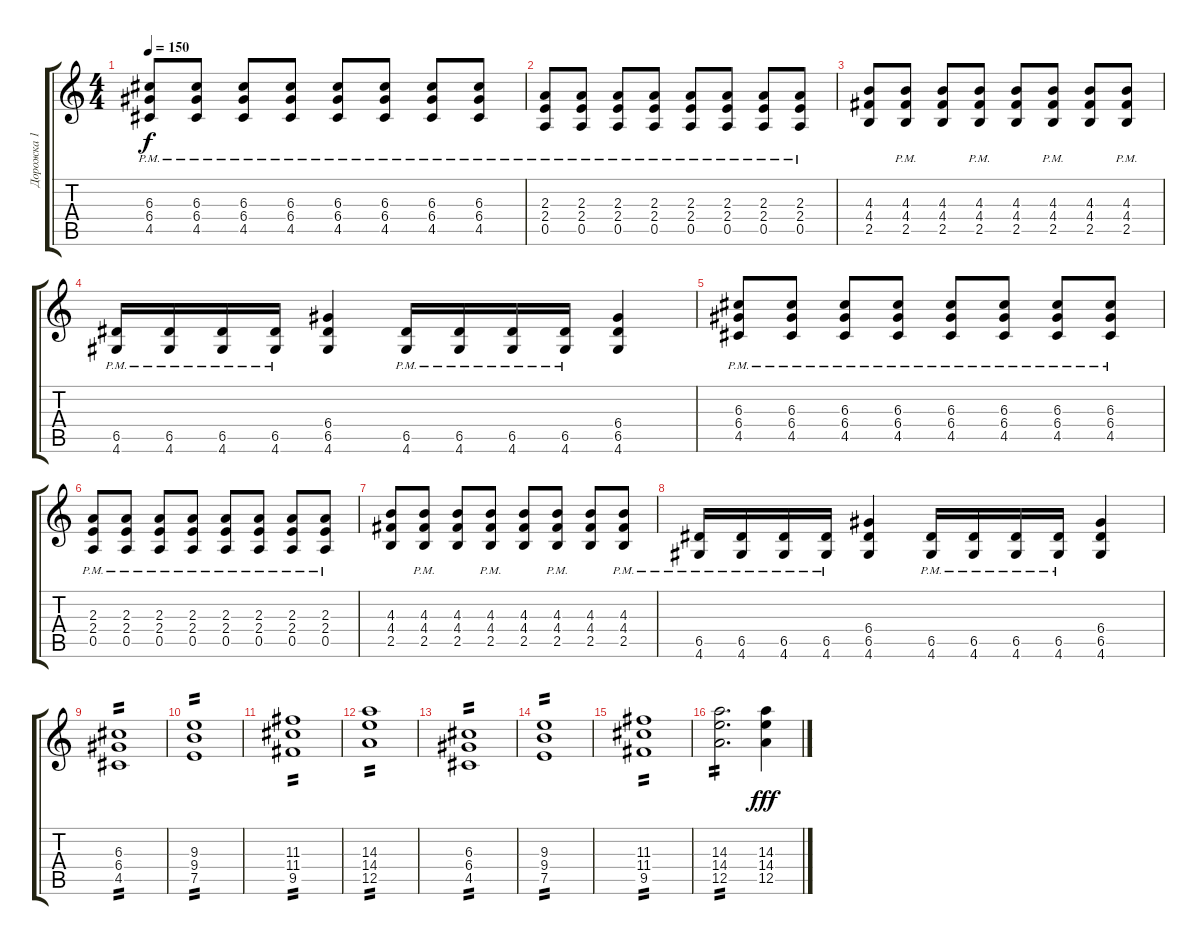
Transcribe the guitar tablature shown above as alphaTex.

\track ("Дорожка 1" "Дорожка 1") {instrument electricguitarclean}
\staff {score tabs}
\tuning (E4 B3 G3 D3 A2 E2) {hide}
\ts (4 4)
\tempo 150
\clef g2
\ks c
(6.3{pm} 6.4{pm} 4.5{pm}).8{dy f} (6.3{pm} 6.4{pm} 4.5{pm}).8 (6.3{pm} 6.4{pm} 4.5{pm}).8 (6.3{pm} 6.4{pm} 4.5{pm}).8 (6.3{pm} 6.4{pm} 4.5{pm}).8 (6.3{pm} 6.4{pm} 4.5{pm}).8 (6.3{pm} 6.4{pm} 4.5{pm}).8 (6.3{pm} 6.4{pm} 4.5{pm}).8 |
(2.3{pm} 2.4{pm} 0.5{pm}).8 (2.3{pm} 2.4{pm} 0.5{pm}).8 (2.3{pm} 2.4{pm} 0.5{pm}).8 (2.3{pm} 2.4{pm} 0.5{pm}).8 (2.3{pm} 2.4{pm} 0.5{pm}).8 (2.3{pm} 2.4{pm} 0.5{pm}).8 (2.3{pm} 2.4{pm} 0.5{pm}).8 (2.3{pm} 2.4{pm} 0.5{pm}).8 |
(4.3 4.4 2.5).8 (4.3{pm} 4.4{pm} 2.5{pm}).8 (4.3 4.4 2.5).8 (4.3{pm} 4.4{pm} 2.5{pm}).8 (4.3 4.4 2.5).8 (4.3{pm} 4.4{pm} 2.5{pm}).8 (4.3 4.4 2.5).8 (4.3{pm} 4.4{pm} 2.5{pm}).8 |
(6.5{pm} 4.6{pm}).16 (6.5{pm} 4.6{pm}).16 (6.5{pm} 4.6{pm}).16 (6.5{pm} 4.6{pm}).16 (6.4 6.5 4.6).4 (6.5{pm} 4.6{pm}).16 (6.5{pm} 4.6{pm}).16 (6.5{pm} 4.6{pm}).16 (6.5{pm} 4.6{pm}).16 (6.4 6.5 4.6).4 |
(6.3{pm} 6.4{pm} 4.5{pm}).8 (6.3{pm} 6.4{pm} 4.5{pm}).8 (6.3{pm} 6.4{pm} 4.5{pm}).8 (6.3{pm} 6.4{pm} 4.5{pm}).8 (6.3{pm} 6.4{pm} 4.5{pm}).8 (6.3{pm} 6.4{pm} 4.5{pm}).8 (6.3{pm} 6.4{pm} 4.5{pm}).8 (6.3{pm} 6.4{pm} 4.5{pm}).8 |
(2.3{pm} 2.4{pm} 0.5{pm}).8 (2.3{pm} 2.4{pm} 0.5{pm}).8 (2.3{pm} 2.4{pm} 0.5{pm}).8 (2.3{pm} 2.4{pm} 0.5{pm}).8 (2.3{pm} 2.4{pm} 0.5{pm}).8 (2.3{pm} 2.4{pm} 0.5{pm}).8 (2.3{pm} 2.4{pm} 0.5{pm}).8 (2.3{pm} 2.4{pm} 0.5{pm}).8 |
(4.3 4.4 2.5).8 (4.3{pm} 4.4{pm} 2.5{pm}).8 (4.3 4.4 2.5).8 (4.3{pm} 4.4{pm} 2.5{pm}).8 (4.3 4.4 2.5).8 (4.3{pm} 4.4{pm} 2.5{pm}).8 (4.3 4.4 2.5).8 (4.3{pm} 4.4{pm} 2.5{pm}).8 |
(6.5{pm} 4.6{pm}).16 (6.5{pm} 4.6{pm}).16 (6.5{pm} 4.6{pm}).16 (6.5{pm} 4.6{pm}).16 (6.4 6.5 4.6).4 (6.5{pm} 4.6{pm}).16 (6.5{pm} 4.6{pm}).16 (6.5{pm} 4.6{pm}).16 (6.5{pm} 4.6{pm}).16 (6.4 6.5 4.6).4 |
(6.3 6.4 4.5).1{tp 2} |
(9.3 9.4 7.5).1{tp 2} |
(11.3 11.4 9.5).1{tp 2} |
(14.3 14.4 12.5).1{tp 2} |
(6.3 6.4 4.5).1{tp 2} |
(9.3 9.4 7.5).1{tp 2} |
(11.3 11.4 9.5).1{tp 2} |
(14.3 14.4 12.5).2{d tp 2} (14.3 14.4 12.5).4{dy fff}
